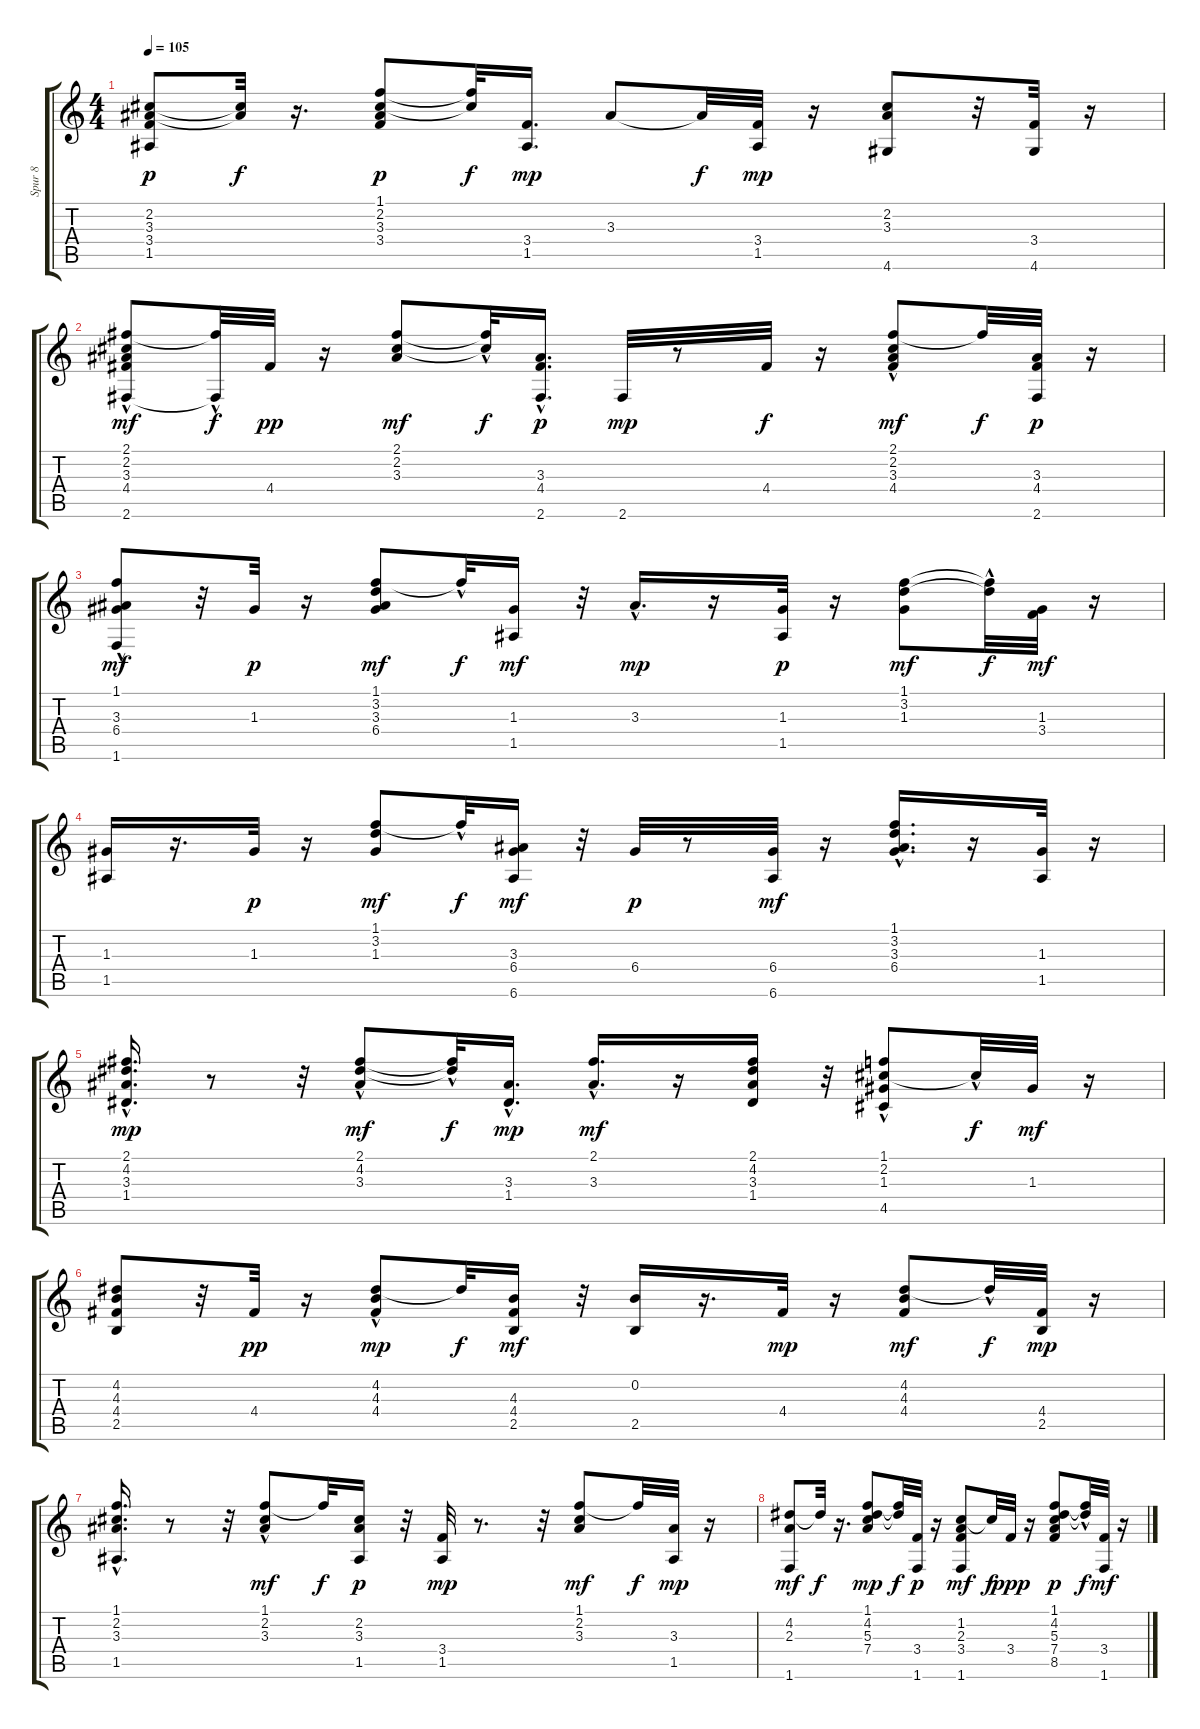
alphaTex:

\track ("Spur 8" "Spur 8") {instrument acousticguitarsteel}
\staff {score tabs}
\tuning (E4 B3 G3 D3 A2 E2) {hide}
\ts (4 4)
\tempo 105
\clef g2
\ks c
(2.2 3.3 3.4 1.5).8{dy p} (2.2{t} 3.3{t}).32{dy f} r.16{d} (1.1 2.2 3.3 3.4).8{dy p} (1.1{t} 2.2{t}).32{dy f} (3.4 1.5).16{d dy mp} 3.3.8 3.3{t}.32{dy f} (3.4 1.5).32{dy mp} r.16 (2.2 3.3 4.6).8 r.32 (3.4 4.6).32 r.16 |
(2.1 2.2 3.3 4.4{hac} 2.6).8{dy mf} (2.1{t} 2.6{hac t}).32{dy f} 4.4.32{dy pp} r.16 (2.1 2.2 3.3).8{dy mf} (2.1{hac t} 2.2{hac t}).32{dy f} (3.3{hac} 4.4 2.6).16{d dy p} 2.6.32{dy mp} r.8 4.4.32{dy f} r.16 (2.1 2.2 3.3{hac} 4.4).8{dy mf} 2.1{t}.32{dy f} (3.3 4.4 2.6).32{dy p} r.16 |
(1.1{hac} 3.3 6.4 1.6).8{dy mf} r.32 1.3.32{dy p} r.16 (1.1 3.2 3.3 6.4).8{dy mf} 1.1{hac t}.32{dy f} (1.3 1.5).16{dy mf} r.32 3.3{hac}.16{d dy mp} r.16 (1.3 1.5).32{dy p} r.16 (1.1 3.2 1.3).8{dy mf} (1.1{hac t} 3.2{hac t}).32{dy f} (1.3 3.4).32{dy mf} r.16 |
(1.3 1.5).16 r.16{d} 1.3.32{dy p} r.16 (1.1 3.2 1.3).8{dy mf} 1.1{hac t}.32{dy f} (3.3 6.4 6.6).16{dy mf} r.32 6.4.32{dy p} r.8 (6.4 6.6).32{dy mf} r.16 (1.1{hac} 3.2 3.3 6.4).16{d} r.16 (1.3 1.5).32 r.16 |
(2.1{hac} 4.2 3.3 1.4).16{d dy mp} r.8 r.32 (2.1 4.2 3.3{hac}).8{dy mf} (2.1{hac t} 4.2{hac t}).32{dy f} (3.3 1.4{hac}).16{d dy mp} (2.1{hac} 3.3).16{d dy mf} r.16 (2.1 4.2 3.3 1.4).16 r.32 (1.1{hac} 2.2 1.3{hac} 4.5{hac}).8 2.2{hac t}.32{dy f} 1.3.32{dy mf} r.16 |
(4.2 4.3 4.4 2.5).8 r.32 4.4.32{dy pp} r.16 (4.2 4.3 4.4{hac}).8{dy mp} 4.2{t}.32{dy f} (4.3 4.4 2.5).16{dy mf} r.32 (0.2 2.5).16 r.16{d} 4.4.32{dy mp} r.16 (4.2 4.3 4.4).8{dy mf} 4.2{hac t}.32{dy f} (4.4 2.5).32{dy mp} r.16 |
(1.1 2.2{hac} 3.3 1.5).16{d} r.8 r.32 (1.1 2.2{hac} 3.3).8{dy mf} 1.1{t}.32{dy f} (2.2 3.3 1.5).16{dy p} r.32 (3.4 1.5).32{dy mp} r.8{d} r.32 (1.1 2.2 3.3).8{dy mf} 1.1{t}.32{dy f} (3.3 1.5).32{dy mp} r.16 |
(4.2 2.3 1.6).8{dy mf} 4.2{t}.32{dy f} r.16{d} (1.1 4.2 5.3 7.4).8{dy mp} (1.1{t} 4.2{t}).32{dy f} (3.4 1.6).32{dy p} r.16 (1.2 2.3 3.4 1.6).8{dy mf} 1.2{t}.32{dy f} 3.4.32{dy ppp} r.16 (1.1 4.2 5.3 7.4 8.5).8{dy p} (1.1{hac t} 4.2{t}).32{dy f} (3.4 1.6).32{dy mf} r.16
